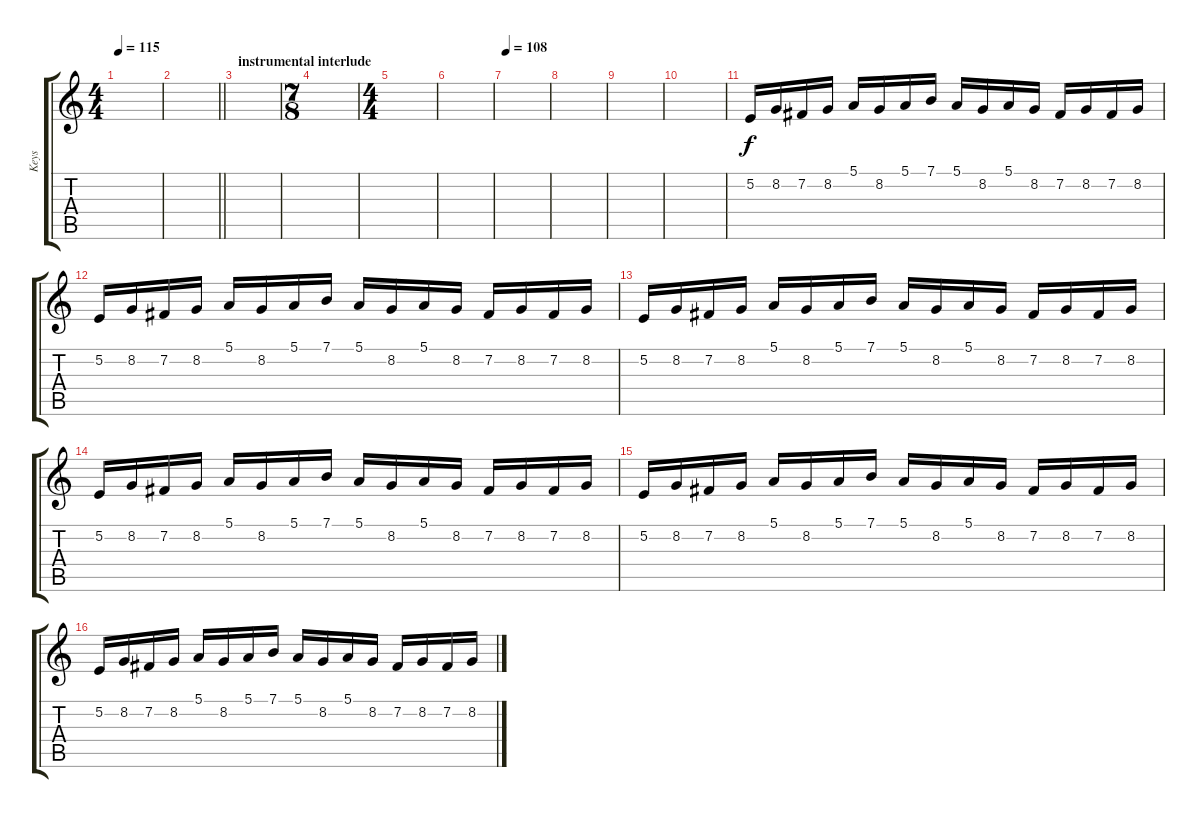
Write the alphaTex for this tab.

\track ("Keys" "Keys") {instrument harpsichord}
\staff {score tabs}
\tuning (E4 B3 G3 D3 A2 E2) {hide}
\ts (4 4)
\tempo 115
\clef g2
\ks c
|
\barLineRight lightlight
|
\section ("" "instrumental interlude")
|
\ts (7 8)
|
\ts (4 4)
|
|
\tempo 108
|
|
|
|
5.2.16 8.2.16 7.2.16 8.2.16 5.1.16 8.2.16 5.1.16 7.1.16 5.1.16 8.2.16 5.1.16 8.2.16 7.2.16 8.2.16 7.2.16 8.2.16 |
5.2.16 8.2.16 7.2.16 8.2.16 5.1.16 8.2.16 5.1.16 7.1.16 5.1.16 8.2.16 5.1.16 8.2.16 7.2.16 8.2.16 7.2.16 8.2.16 |
5.2.16 8.2.16 7.2.16 8.2.16 5.1.16 8.2.16 5.1.16 7.1.16 5.1.16 8.2.16 5.1.16 8.2.16 7.2.16 8.2.16 7.2.16 8.2.16 |
5.2.16 8.2.16 7.2.16 8.2.16 5.1.16 8.2.16 5.1.16 7.1.16 5.1.16 8.2.16 5.1.16 8.2.16 7.2.16 8.2.16 7.2.16 8.2.16 |
5.2.16 8.2.16 7.2.16 8.2.16 5.1.16 8.2.16 5.1.16 7.1.16 5.1.16 8.2.16 5.1.16 8.2.16 7.2.16 8.2.16 7.2.16 8.2.16 |
5.2.16 8.2.16 7.2.16 8.2.16 5.1.16 8.2.16 5.1.16 7.1.16 5.1.16 8.2.16 5.1.16 8.2.16 7.2.16 8.2.16 7.2.16 8.2.16
